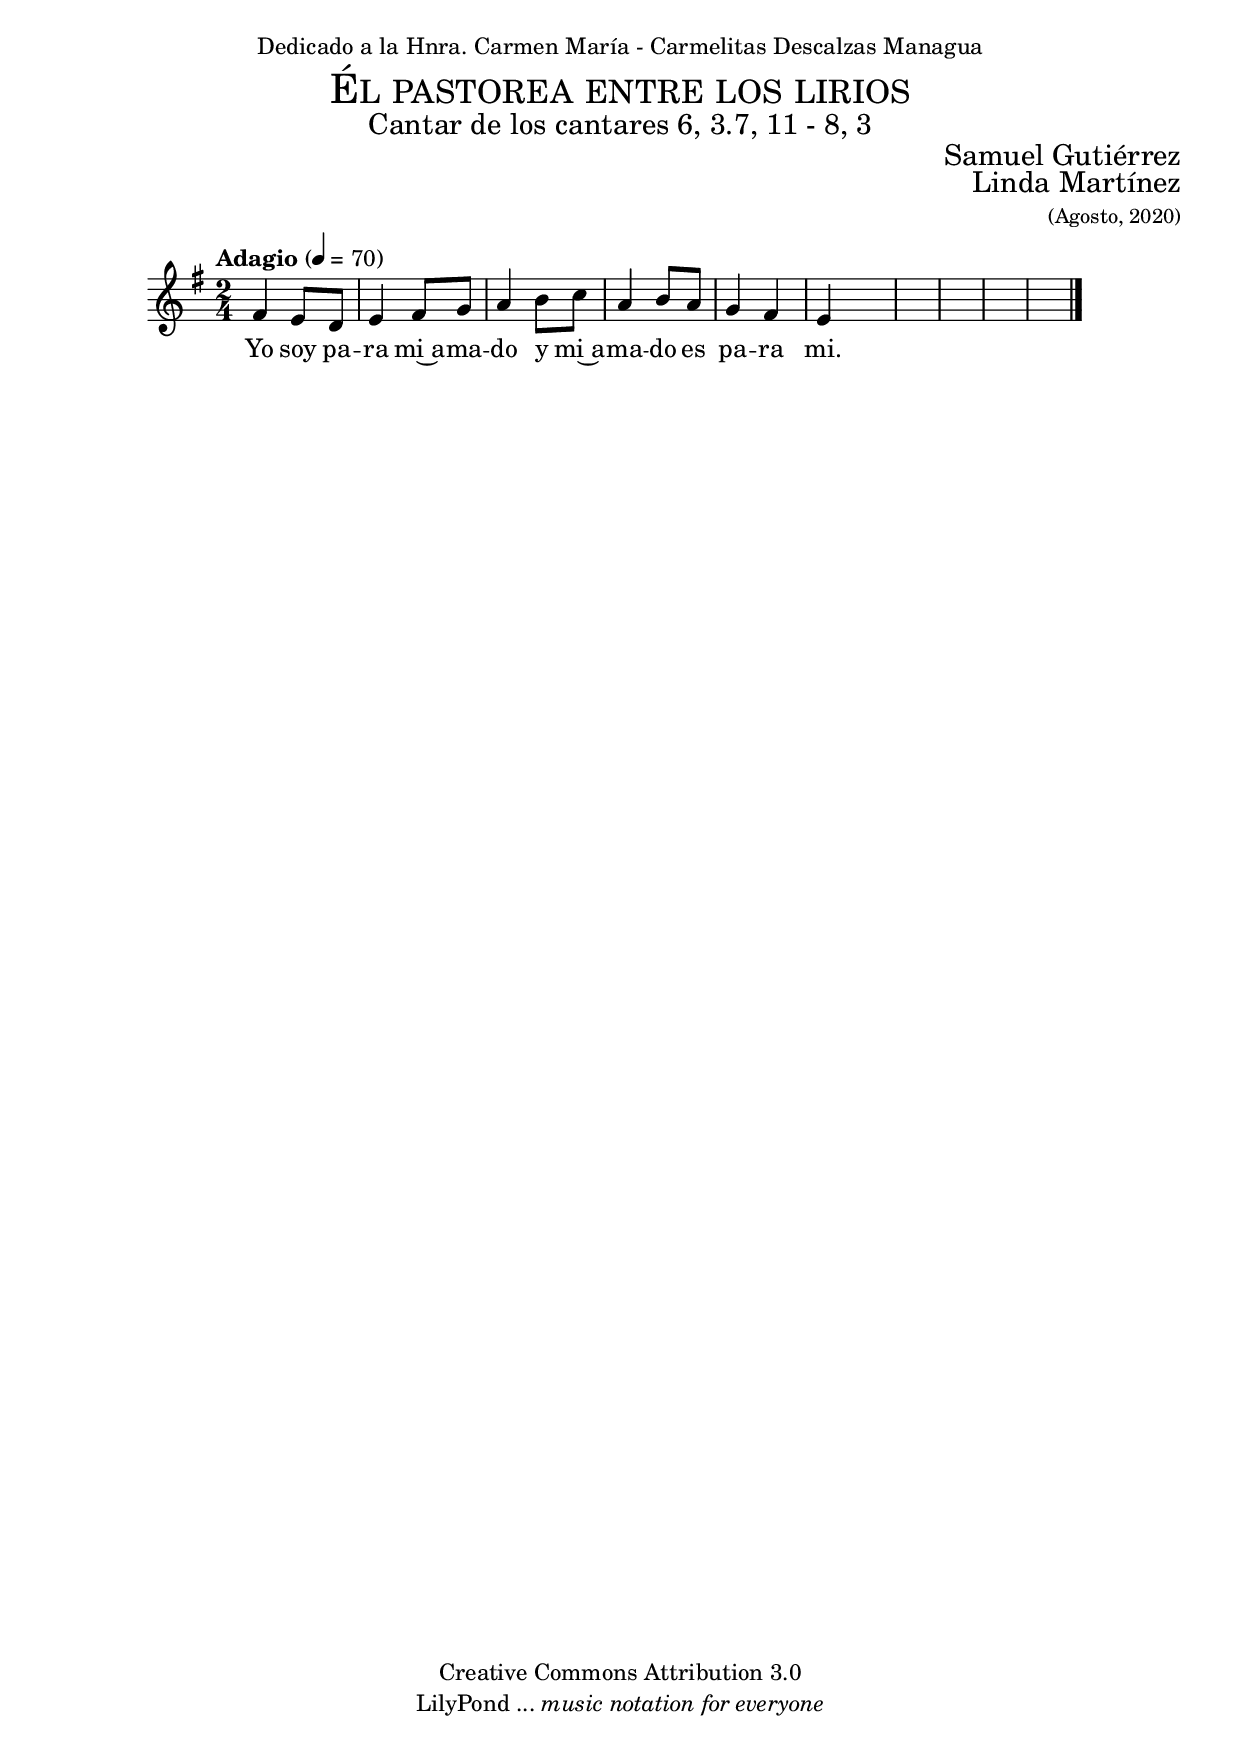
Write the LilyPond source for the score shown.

 
% ****************************************************************
%	El pastorea entre los lirios - Cantar de los cantares
%   	Musica con acompañamiento
%	by serach.sam@
% ****************************************************************
\language "espanol"
\version "2.19.82"

%#(set-global-staff-size 18.5)

% --- Cabecera
\markup { \fill-line { \center-column { \fontsize #5 \smallCaps "Él pastorea entre los lirios" \fontsize #2 "Cantar de los cantares 6, 3.7, 11 - 8, 3" } } }
\markup { \fill-line { \fontsize #2 \smallCaps "" \fontsize #2 "Samuel Gutiérrez"  } }
\markup { \fill-line { " " \right-column { \fontsize #2 "Linda Martínez" \small "(Agosto, 2020)" } } }
\header {
  dedication = "Dedicado a la Hnra. Carmen María - Carmelitas Descalzas Managua"
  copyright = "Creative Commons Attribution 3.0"
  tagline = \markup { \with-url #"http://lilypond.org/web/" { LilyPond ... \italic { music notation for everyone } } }
  breakbefore = ##t
}

% --- Musica

% --- Parametro globales
global = {
  \tempo "Adagio" 4 = 70
  \key mi \minor
  \time 2/4
  s2*10
  \bar "|."
}
melodia = \relative do' {
  %{r4 r8 mi
  sol4 \tuplet 3/2 {fas8 sol la} 
  si4 si4 
  si8 si la4
  si8 la sol4
  fas4
  mi4~
  mi4 r
  %}
  %{re'8 do sib4
  sib8 la sol4
  do4
  re8 do sib4
  sib8 la sol4
  la4 r
  re,8 re sol si
  la4
  la8 la sol fas 
  sol4 r
  %}
  fas4 mi8 re mi4 fas8 sol la4 si8 do la4 si8 la sol4 fas mi
}
letra = \lyricmode {
  Yo soy pa -- ra mi~a -- ma -- do
  y mi~a -- ma -- do es pa -- ra mi.
}

NotesSop = \relative do'' {}

NotesAlt = \relative do'' {}

NotesTer = \relative do' {}

NotesBas = \relative do {}

% --- acordes
armonias = \new ChordNames {
  \chordmode {
    \italianChords
  }
}

\score {
  <<
      \new Voice = "solista" <<
        %\set Staff.midiInstrument = #"oboe"
        \global \melodia
      >>
      \new Lyrics = "solista"
      \context Lyrics = "solista" \lyricsto "solista" \letra
    %{\new PianoStaff <<
      \armonias
      \new Staff <<
        \set Staff.midiInstrument = #"church organ"
        \set Staff.midiMaximumVolume = #0.4
        \set Staff.printPartCombineTexts = ##f
        \partcombine
        << \global \NotesSop >>
        << \global \NotesAlt >>
      >>
      \new Staff <<
        \set Staff.midiInstrument = #"church organ"
        \set Staff.midiMaximumVolume = #0.4
        \clef bass
        \set Staff.printPartCombineTexts = ##f
        \partcombine
        << \global \NotesTer >>
        << \global \NotesBas >>
      >>
    >>%}
  >>
  \midi { }
  \layout { }
}


% --- Papel
\paper{
  #(set-default-paper-size "letter")
  page-breaking = #ly:page-turn-breaking
}